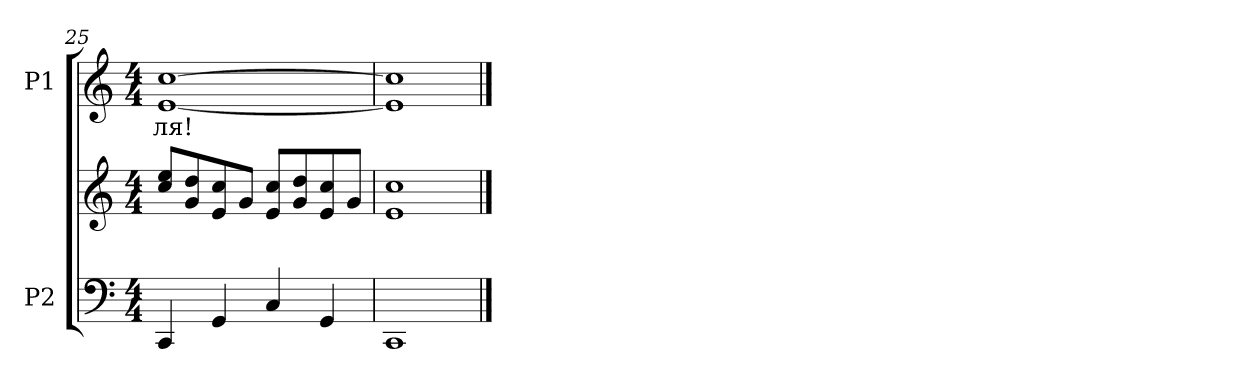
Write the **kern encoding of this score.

**kern	**kern	**kern	**text
*part2	*part2	*part1	*part1
*staff3	*staff2	*staff1	*staff1
*I"P2	*	*I"P1	*
*clefF4	*clefG2	*clefG2	*
*k[]	*k[]	*k[]	*
*C:	*C:	*C:	*
*M4/4	*M4/4	*M4/4	*
=25	=25	=25	=25
!	!	!	!LO:LY:b:color=#000000
4CCi/	8cci/ 8eeiL	[<1ei [>1cci	-ля!
.	8gi/ 8ddi	.	.
4GGi/	8ei/ 8cci	.	.
.	8gi/J	.	.
4Ci/	8ei/ 8cciL	.	.
.	8gi/ 8ddi	.	.
4GGi/	8ei/ 8cci	.	.
.	8gi/J	.	.
=26	=26	=26	=26
1CCi	1ei 1cci	1ei] 1cci]	.
==	==	==	==
*-	*-	*-	*-
